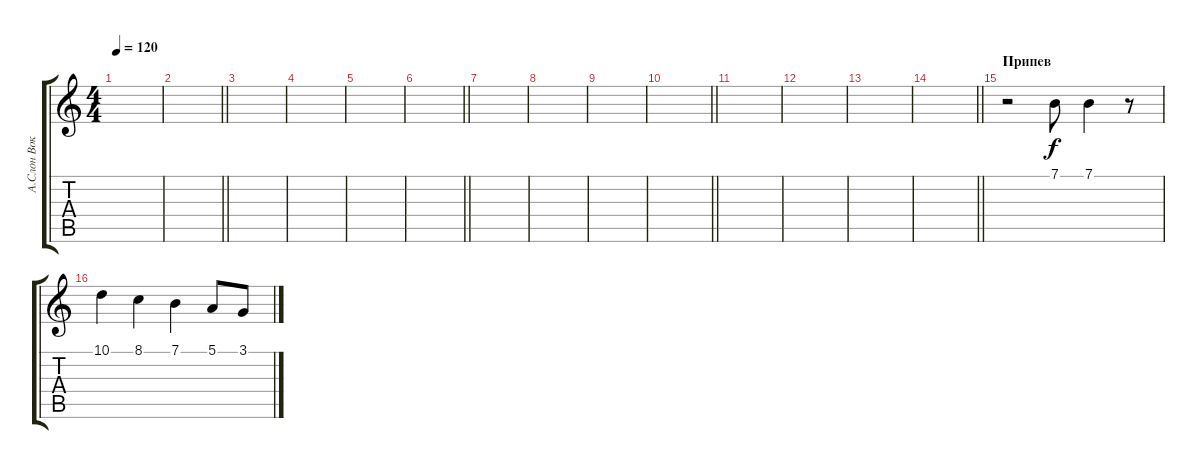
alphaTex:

\track ("А.Слон Вокал" "А.Слон Вок") {instrument altosax}
\staff {score tabs}
\tuning (E4 B3 G3 D3 A2 E2) {hide}
\ts (4 4)
\tempo 120
\clef g2
\ks c
|
\barLineRight lightlight
|
|
|
|
\barLineRight lightlight
|
|
|
|
\barLineRight lightlight
|
|
|
|
\barLineRight lightlight
|
\section ("" "Припев")
r.2 7.1.8 7.1.4 r.8 |
10.1.4 8.1.4 7.1.4 5.1.8 3.1.8
